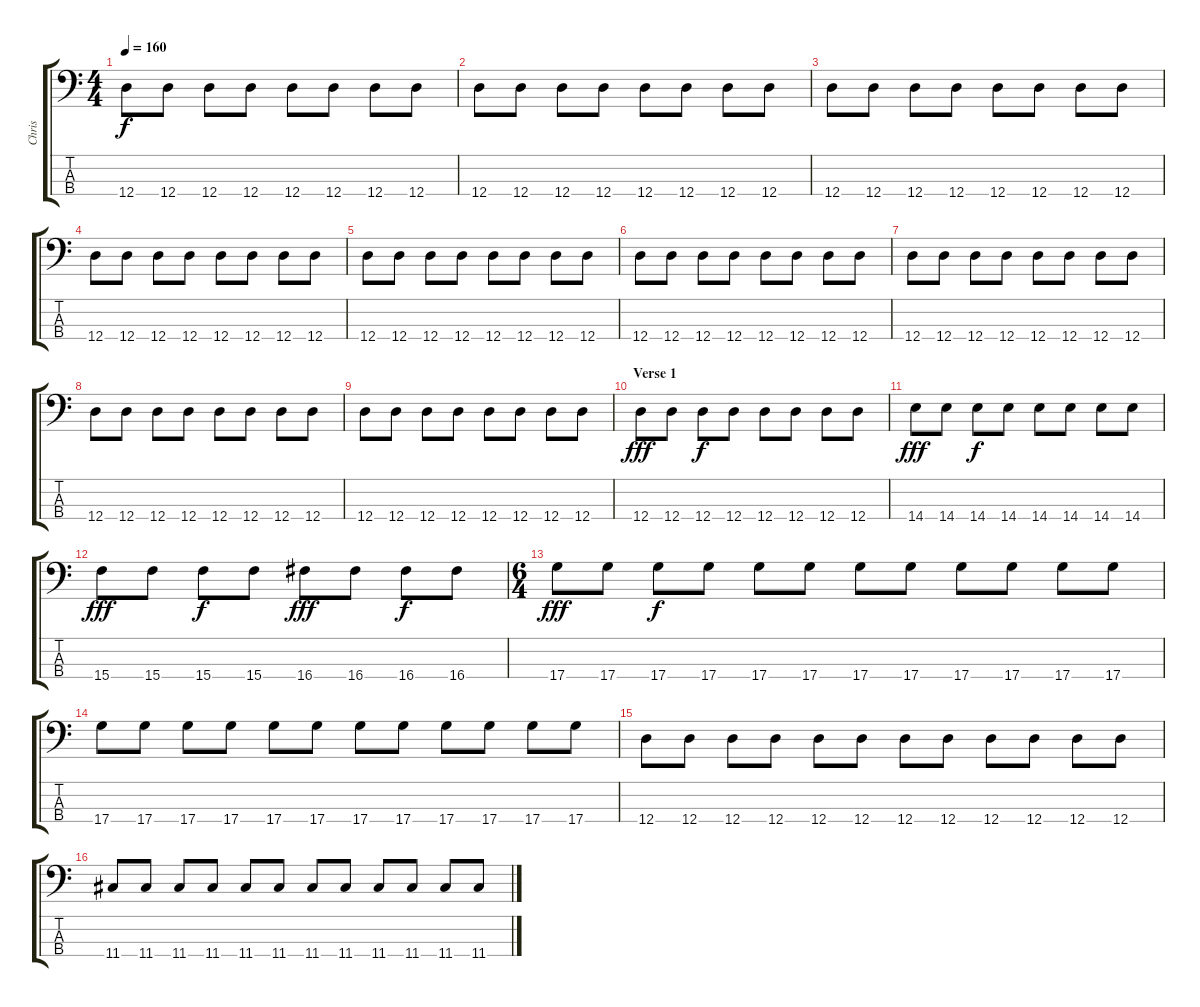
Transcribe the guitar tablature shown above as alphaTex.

\track ("Chris" "Chris") {instrument electricbassfinger}
\staff {score tabs}
\tuning (G2 D2 A1 D1) {hide}
\ts (4 4)
\tempo 160
\clef f4
\ks c
12.4.8{dy f instrument electricbassfinger} 12.4.8 12.4.8 12.4.8 12.4.8 12.4.8 12.4.8 12.4.8 |
12.4.8 12.4.8 12.4.8 12.4.8 12.4.8 12.4.8 12.4.8 12.4.8 |
12.4.8 12.4.8 12.4.8 12.4.8 12.4.8 12.4.8 12.4.8 12.4.8 |
12.4.8 12.4.8 12.4.8 12.4.8 12.4.8 12.4.8 12.4.8 12.4.8 |
12.4.8 12.4.8 12.4.8 12.4.8 12.4.8 12.4.8 12.4.8 12.4.8 |
12.4.8 12.4.8 12.4.8 12.4.8 12.4.8 12.4.8 12.4.8 12.4.8 |
12.4.8 12.4.8 12.4.8 12.4.8 12.4.8 12.4.8 12.4.8 12.4.8 |
12.4.8 12.4.8 12.4.8 12.4.8 12.4.8 12.4.8 12.4.8 12.4.8 |
12.4.8 12.4.8 12.4.8 12.4.8 12.4.8 12.4.8 12.4.8 12.4.8 |
\section ("" "Verse 1")
12.4.8{dy fff} 12.4.8 12.4.8{dy f} 12.4.8 12.4.8 12.4.8 12.4.8 12.4.8 |
14.4.8{dy fff} 14.4.8 14.4.8{dy f} 14.4.8 14.4.8 14.4.8 14.4.8 14.4.8 |
15.4.8{dy fff} 15.4.8 15.4.8{dy f} 15.4.8 16.4.8{dy fff} 16.4.8 16.4.8{dy f} 16.4.8 |
\ts (6 4)
17.4.8{dy fff} 17.4.8 17.4.8{dy f} 17.4.8 17.4.8 17.4.8 17.4.8 17.4.8 17.4.8 17.4.8 17.4.8 17.4.8 |
17.4.8 17.4.8 17.4.8 17.4.8 17.4.8 17.4.8 17.4.8 17.4.8 17.4.8 17.4.8 17.4.8 17.4.8 |
12.4.8 12.4.8 12.4.8 12.4.8 12.4.8 12.4.8 12.4.8 12.4.8 12.4.8 12.4.8 12.4.8 12.4.8 |
11.4.8 11.4.8 11.4.8 11.4.8 11.4.8 11.4.8 11.4.8 11.4.8 11.4.8 11.4.8 11.4.8 11.4.8
